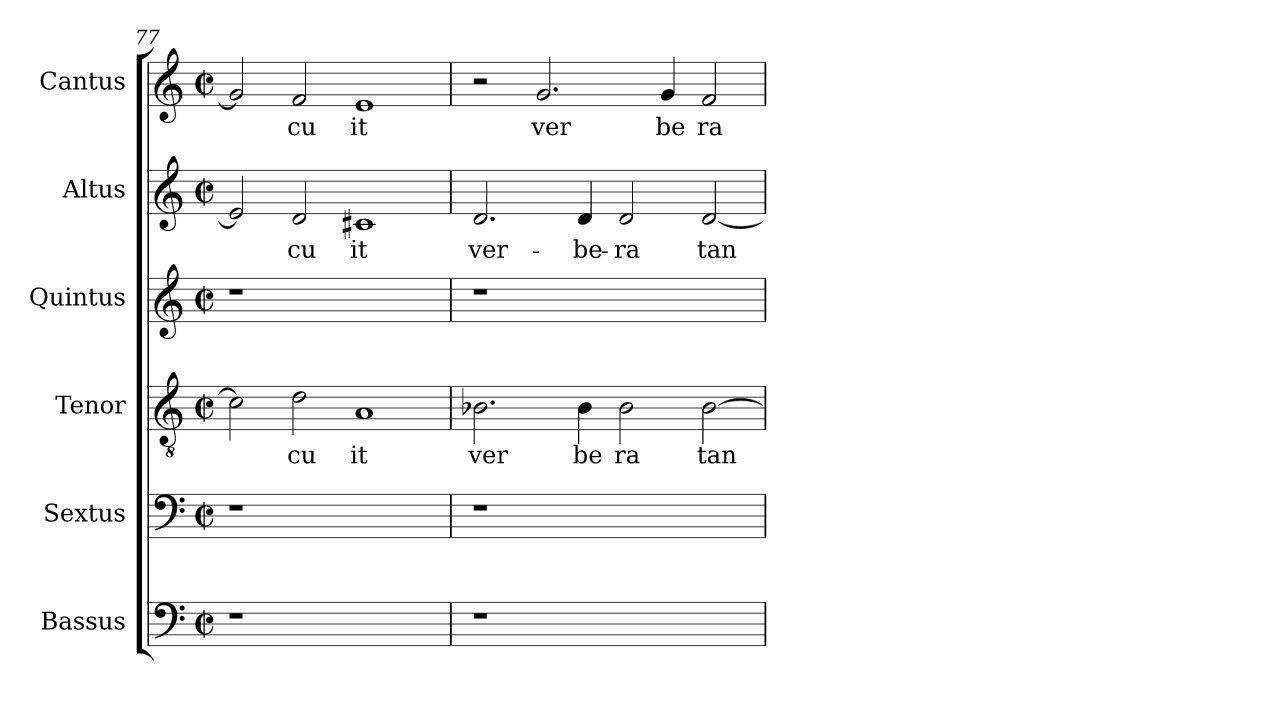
**kern	**kern	**kern	**text	**kern	**kern	**text	**kern	**text
*part6	*part5	*part4	*part4	*part3	*part2	*part2	*part1	*part1
*staff6	*staff5	*staff4	*staff4	*staff3	*staff2	*staff2	*staff1	*staff1
*I"Bassus	*I"Sextus	*I"Tenor	*	*I"Quintus	*I"Altus	*	*I"Cantus	*
*I'Bassus	*I'Sextus	*I'Tenor	*	*I'Quintus	*I'Altus	*	*I'Cantus	*
*clefF4	*clefF4	*clefGv2	*	*clefG2	*clefG2	*	*clefG2	*
*k[]	*k[]	*k[]	*	*k[]	*k[]	*	*k[]	*
*C:	*C:	*C:	*	*C:	*C:	*	*C:	*
*M2/2	*M2/2	*M2/2	*	*M2/2	*M2/2	*	*M2/2	*
*met(c|)	*met(c|)	*met(c|)	*	*met(c|)	*met(c|)	*	*met(c|)	*
=77	=77	=77	=77	=77	=77	=77	=77	=77
!	!	!	!LO:LY:b:cj	!	!	!LO:LY:b:cj	!	!LO:LY:b:cj
1r	1r	2c\]	.	1r	2e/]	.	2g/]	.
!	!	!	!LO:LY:b:cj	!	!	!LO:LY:b:cj	!	!LO:LY:b:cj
.	.	2d\	cu	.	2d/	cu	2f/	cu
!	!	!	!LO:LY:b:cj	!	!	!LO:LY:b:cj	!	!LO:LY:b:cj
1ryy	1ryy	1A	it	1ryy	1c#X	it	1e	it
!!LO:PB:g=z
=78	=78	=78	=78	=78	=78	=78	=78	=78
!	!	!	!LO:LY:b:cj	!	!	!LO:LY:b:cj	!	!
1r	1r	2.B-X\	ver	1r	2.d/	ver-	2r	.
!	!	!	!	!	!	!	!	!LO:LY:b:cj
.	.	.	.	.	.	.	2.g/	ver
!	!	!	!LO:LY:b:cj	!	!	!LO:LY:b:cj	!	!
.	.	4B-\	be	.	4d/	-be-	.	.
!	!	!	!LO:LY:b:cj	!	!	!LO:LY:b:cj	!	!
1ryy	1ryy	2B-\	ra	1ryy	2d/	-ra	.	.
!	!	!	!	!	!	!	!	!LO:LY:b:cj
.	.	.	.	.	.	.	4g/	be
!	!	!	!LO:LY:b:cj	!	!	!LO:LY:b:cj	!	!LO:LY:b:cj
.	.	[>2B-\	tan	.	[<2d/	tan-	2f/	ra
=	=	=	=	=	=	=	=	=
*-	*-	*-	*-	*-	*-	*-	*-	*-
